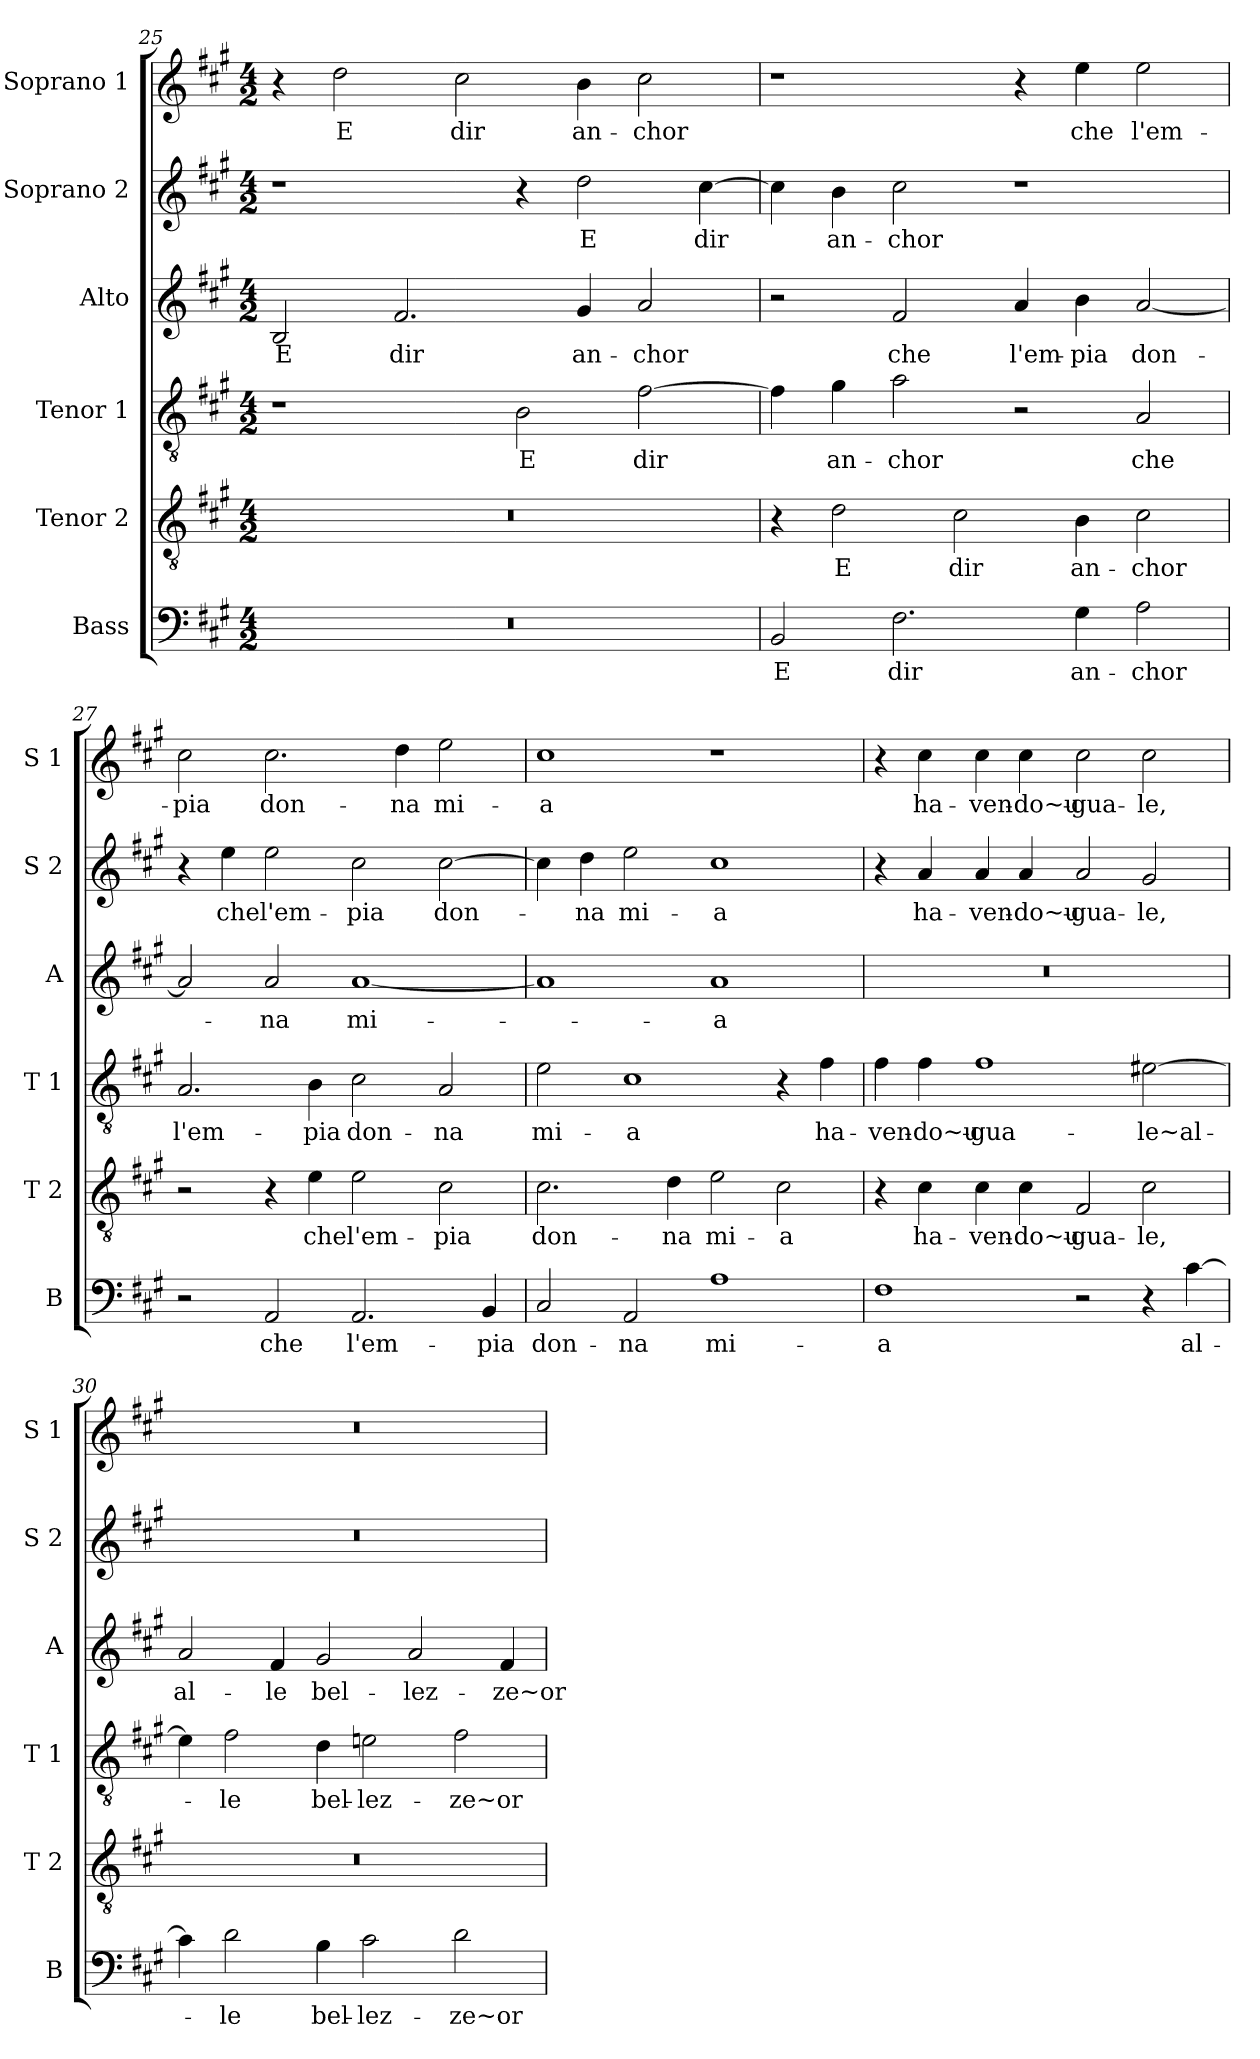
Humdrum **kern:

**kern	**text	**kern	**text	**kern	**text	**kern	**text	**kern	**text	**kern	**text
*part6	*part6	*part5	*part5	*part4	*part4	*part3	*part3	*part2	*part2	*part1	*part1
*staff6	*staff6	*staff5	*staff5	*staff4	*staff4	*staff3	*staff3	*staff2	*staff2	*staff1	*staff1
*I"Bass	*	*I"Tenor 2	*	*I"Tenor 1	*	*I"Alto	*	*I"Soprano 2	*	*I"Soprano 1	*
*I'B	*	*I'T 2	*	*I'T 1	*	*I'A	*	*I'S 2	*	*I'S 1	*
!!LO:LB:g=z
*clefF4	*	*clefGv2	*	*clefGv2	*	*clefG2	*	*clefG2	*	*clefG2	*
*k[f#c#g#]	*	*k[f#c#g#]	*	*k[f#c#g#]	*	*k[f#c#g#]	*	*k[f#c#g#]	*	*k[f#c#g#]	*
*A:	*	*A:	*	*A:	*	*A:	*	*A:	*	*A:	*
*M4/2	*	*M4/2	*	*M4/2	*	*M4/2	*	*M4/2	*	*M4/2	*
=25	=25	=25	=25	=25	=25	=25	=25	=25	=25	=25	=25
!	!	!	!	!	!	!	!LO:LY:b	!	!	!	!
0r	.	0r	.	1r	.	2B/	E	1r	.	4r	.
!	!	!	!	!	!	!	!	!	!	!	!LO:LY:b
.	.	.	.	.	.	.	.	.	.	2dd\	E
!	!	!	!	!	!	!	!LO:LY:b	!	!	!	!
.	.	.	.	.	.	2.f#/	dir	.	.	.	.
!	!	!	!	!	!	!	!	!	!	!	!LO:LY:b
.	.	.	.	.	.	.	.	.	.	2cc#\	dir
!	!	!	!	!	!LO:LY:b	!	!	!	!	!	!
.	.	.	.	2B\	E	.	.	4r	.	.	.
!	!	!	!	!	!	!	!LO:LY:b	!	!LO:LY:b	!	!LO:LY:b
.	.	.	.	.	.	4g#/	an-	2dd\	E	4b\	an-
!	!	!	!	!	!LO:LY:b	!	!LO:LY:b	!	!	!	!LO:LY:b
.	.	.	.	[2f#\	dir	2a/	-chor	.	.	2cc#\	-chor
!	!	!	!	!	!	!	!	!	!LO:LY:b	!	!
.	.	.	.	.	.	.	.	[4cc#\	dir	.	.
=26	=26	=26	=26	=26	=26	=26	=26	=26	=26	=26	=26
!	!LO:LY:b	!	!	!	!	!	!	!	!	!	!
2BB/	E	4r	.	4f#\]	.	2r	.	4cc#\]	.	1r	.
!	!	!	!LO:LY:b	!	!LO:LY:b	!	!	!	!LO:LY:b	!	!
.	.	2d\	E	4g#\	an-	.	.	4b\	an-	.	.
!	!LO:LY:b	!	!	!	!LO:LY:b	!	!LO:LY:b	!	!LO:LY:b	!	!
2.F#\	dir	.	.	2a\	-chor	2f#/	che	2cc#\	-chor	.	.
!	!	!	!LO:LY:b	!	!	!	!	!	!	!	!
.	.	2c#\	dir	.	.	.	.	.	.	.	.
!	!	!	!	!	!	!	!LO:LY:b	!	!	!	!
.	.	.	.	2r	.	4a/	l'em-	1r	.	4r	.
!	!LO:LY:b	!	!LO:LY:b	!	!	!	!LO:LY:b	!	!	!	!LO:LY:b
4G#\	an-	4B\	an-	.	.	4b\	-pia	.	.	4ee\	che
!	!LO:LY:b	!	!LO:LY:b	!	!LO:LY:b	!	!LO:LY:b	!	!	!	!LO:LY:b
2A\	-chor	2c#\	-chor	2A/	che	[2a/	don-	.	.	2ee\	l'em-
=27	=27	=27	=27	=27	=27	=27	=27	=27	=27	=27	=27
!	!	!	!	!	!LO:LY:b	!	!	!	!	!	!LO:LY:b
2r	.	2r	.	2.A/	l'em-	2a/]	.	4r	.	2cc#\	-pia
!	!	!	!	!	!	!	!	!	!LO:LY:b	!	!
.	.	.	.	.	.	.	.	4ee\	che	.	.
!	!LO:LY:b	!	!	!	!	!	!LO:LY:b	!	!LO:LY:b	!	!LO:LY:b
2AA/	che	4r	.	.	.	2a/	-na	2ee\	l'em-	2.cc#\	don-
!	!	!	!LO:LY:b	!	!LO:LY:b	!	!	!	!	!	!
.	.	4e\	che	4B\	-pia	.	.	.	.	.	.
!	!LO:LY:b	!	!LO:LY:b	!	!LO:LY:b	!	!LO:LY:b	!	!LO:LY:b	!	!
2.AA/	l'em-	2e\	l'em-	2c#\	don-	[1a	mi-	2cc#\	-pia	.	.
!	!	!	!	!	!	!	!	!	!	!	!LO:LY:b
.	.	.	.	.	.	.	.	.	.	4dd\	-na
!	!	!	!LO:LY:b	!	!LO:LY:b	!	!	!	!LO:LY:b	!	!LO:LY:b
.	.	2c#\	-pia	2A/	-na	.	.	[2cc#\	don-	2ee\	mi-
!	!LO:LY:b	!	!	!	!	!	!	!	!	!	!
4BB/	-pia	.	.	.	.	.	.	.	.	.	.
!!LO:PB:g=z
=28	=28	=28	=28	=28	=28	=28	=28	=28	=28	=28	=28
!	!LO:LY:b	!	!LO:LY:b	!	!LO:LY:b	!	!	!	!	!	!LO:LY:b
2C#/	don-	2.c#\	don-	2e\	mi-	1a]	.	4cc#\]	.	1cc#	-a
!	!	!	!	!	!	!	!	!	!LO:LY:b	!	!
.	.	.	.	.	.	.	.	4dd\	-na	.	.
!	!LO:LY:b	!	!	!	!LO:LY:b	!	!	!	!LO:LY:b	!	!
2AA/	-na	.	.	1c#	-a	.	.	2ee\	mi-	.	.
!	!	!	!LO:LY:b	!	!	!	!	!	!	!	!
.	.	4d\	-na	.	.	.	.	.	.	.	.
!	!LO:LY:b	!	!LO:LY:b	!	!	!	!LO:LY:b	!	!LO:LY:b	!	!
1A	mi-	2e\	mi-	.	.	1a	-a	1cc#	-a	1r	.
!	!	!	!LO:LY:b	!	!	!	!	!	!	!	!
.	.	2c#\	-a	4r	.	.	.	.	.	.	.
!	!	!	!	!	!LO:LY:b	!	!	!	!	!	!
.	.	.	.	4f#\	ha-	.	.	.	.	.	.
=29	=29	=29	=29	=29	=29	=29	=29	=29	=29	=29	=29
!	!LO:LY:b	!	!	!	!LO:LY:b	!	!	!	!	!	!
1F#	-a	4r	.	4f#\	-ven-	0r	.	4r	.	4r	.
!	!	!	!LO:LY:b	!	!LO:LY:b	!	!	!	!LO:LY:b	!	!LO:LY:b
.	.	4c#\	ha-	4f#\	-do~u-	.	.	4a/	ha-	4cc#\	ha-
!	!	!	!LO:LY:b	!	!LO:LY:b	!	!	!	!LO:LY:b	!	!LO:LY:b
.	.	4c#\	-ven-	1f#	-gua-	.	.	4a/	-ven-	4cc#\	-ven-
!	!	!	!LO:LY:b	!	!	!	!	!	!LO:LY:b	!	!LO:LY:b
.	.	4c#\	-do~u-	.	.	.	.	4a/	-do~u-	4cc#\	-do~u-
!	!	!	!LO:LY:b	!	!	!	!	!	!LO:LY:b	!	!LO:LY:b
2r	.	2F#/	-gua-	.	.	.	.	2a/	-gua-	2cc#\	-gua-
!	!	!	!LO:LY:b	!	!LO:LY:b	!	!	!	!LO:LY:b	!	!LO:LY:b
4r	.	2c#\	-le,	[2e#X\	-le~al-	.	.	2g#/	-le,	2cc#\	-le,
!	!LO:LY:b	!	!	!	!	!	!	!	!	!	!
[4c#\	al-	.	.	.	.	.	.	.	.	.	.
=30	=30	=30	=30	=30	=30	=30	=30	=30	=30	=30	=30
!	!	!	!	!	!	!	!LO:LY:b	!	!	!	!
4c#\]	.	0r	.	4e#\]	.	2a/	al-	0r	.	0r	.
!	!LO:LY:b	!	!	!	!LO:LY:b	!	!	!	!	!	!
2d\	-le	.	.	2f#\	-le	.	.	.	.	.	.
!	!	!	!	!	!	!	!LO:LY:b	!	!	!	!
.	.	.	.	.	.	4f#/	-le	.	.	.	.
!	!LO:LY:b	!	!	!	!LO:LY:b	!	!LO:LY:b	!	!	!	!
4B\	bel-	.	.	4d\	bel-	2g#/	bel-	.	.	.	.
!	!LO:LY:b	!	!	!	!LO:LY:b	!	!	!	!	!	!
2c#\	-lez-	.	.	2en\	-lez-	.	.	.	.	.	.
!	!	!	!	!	!	!	!LO:LY:b	!	!	!	!
.	.	.	.	.	.	2a/	-lez-	.	.	.	.
!	!LO:LY:b	!	!	!	!LO:LY:b	!	!	!	!	!	!
2d\	-ze~or-	.	.	2f#\	-ze~or-	.	.	.	.	.	.
!	!	!	!	!	!	!	!LO:LY:b	!	!	!	!
.	.	.	.	.	.	4f#/	-ze~or-	.	.	.	.
=	=	=	=	=	=	=	=	=	=	=	=
*-	*-	*-	*-	*-	*-	*-	*-	*-	*-	*-	*-
